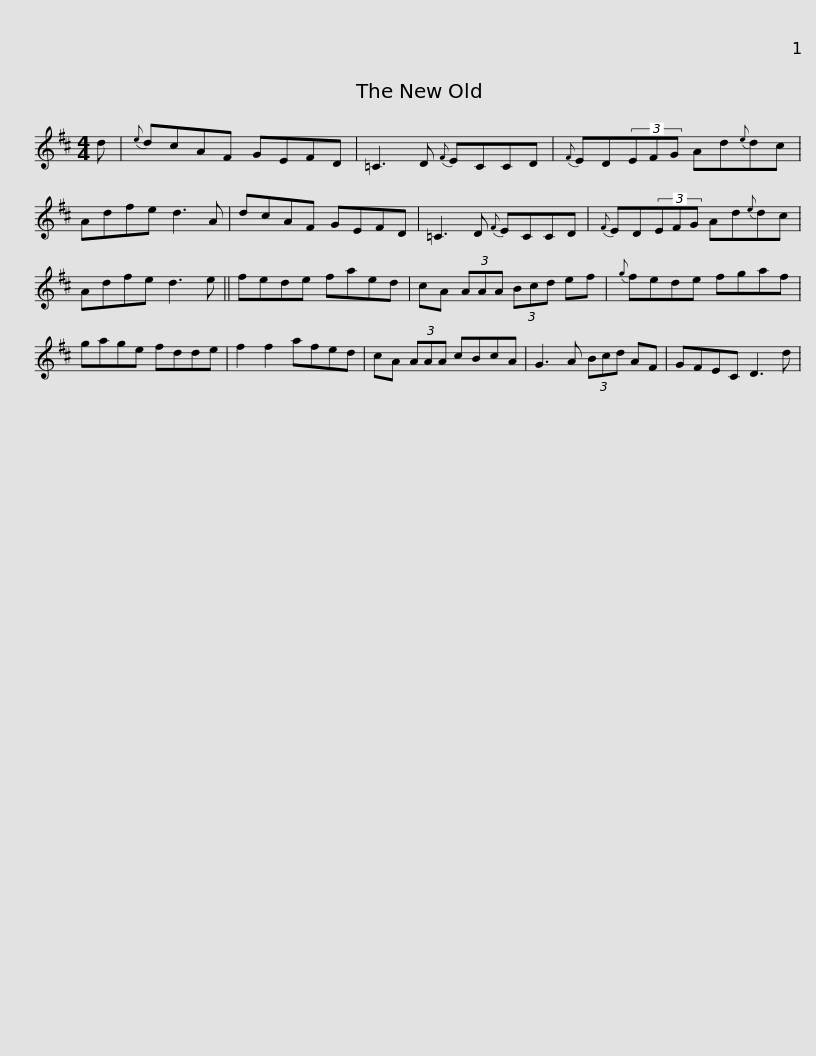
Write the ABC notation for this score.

X:1
L:1/8
M:4/4
I:linebreak $
K:D
V:1 treble
V:1
 d |{e} dcAF GEFD | =C3 D{F} ECCD |{F} ED(3EFG Ad{e}dc | Adfe d3 A |$ %5
 dcAF GEFD | =C3 D{F} ECCD |{F} ED(3EFG Ad{e}dc | Adfe d3 e || fede faed |$ %10
 cA (3AAA (3Bcd ef |{g} fede fgaf | gage fdde | f2 f2 afed | cA (3AAA cBcA |$ %15
 G3 A (3Bcd AF | GFEC D3 d | %17
